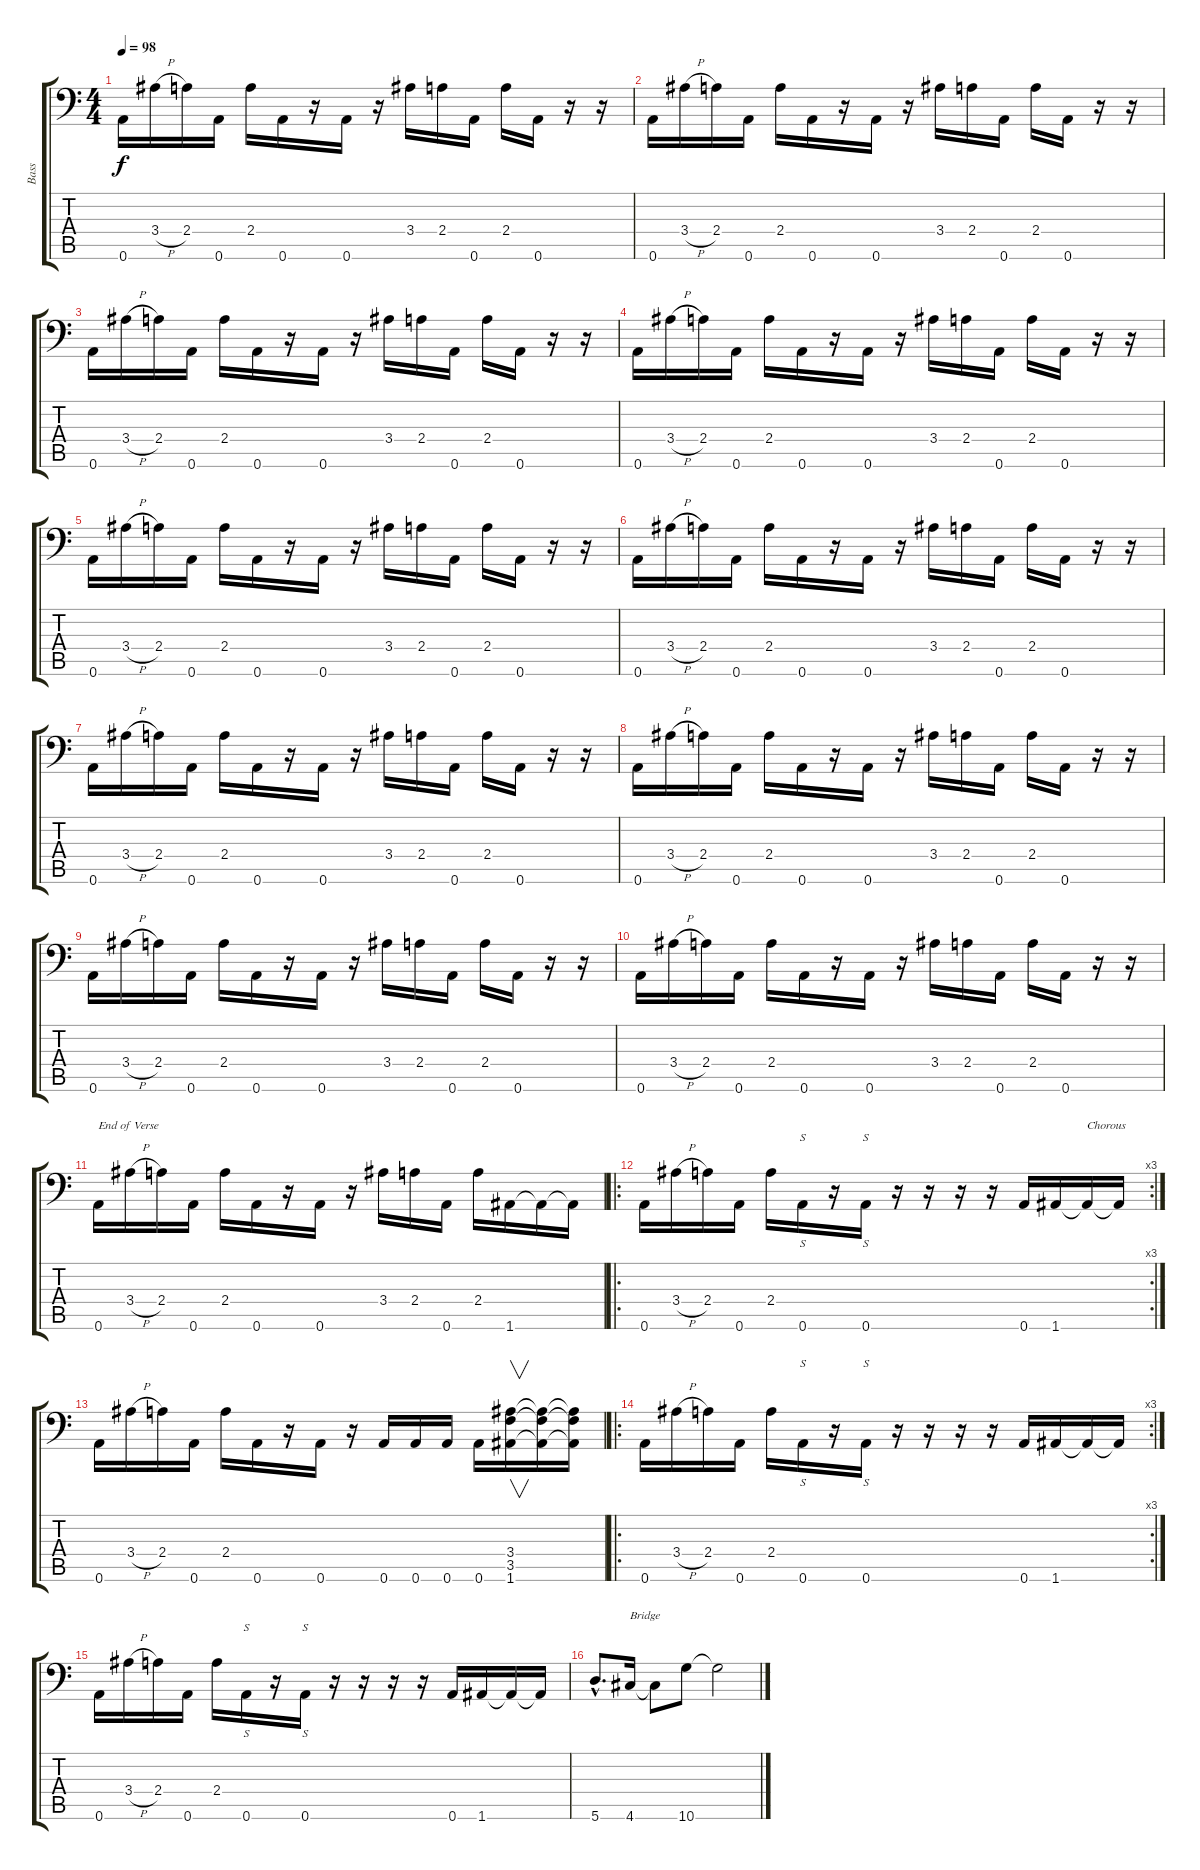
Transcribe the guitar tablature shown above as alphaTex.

\track ("Bass" "Bass") {instrument slapbass1}
\staff {score tabs}
\tuning (D3 F3 C3 G2 D2 A1) {hide}
\ts (4 4)
\tempo 98
\clef f4
\ks c
0.6.16{dy f} 3.4{h}.16 2.4.16 0.6.16 2.4.16 0.6.16 r.16 0.6.16 r.16 3.4.16 2.4.16 0.6.16 2.4.16 0.6.16 r.16 r.16 |
0.6.16 3.4{h}.16 2.4.16 0.6.16 2.4.16 0.6.16 r.16 0.6.16 r.16 3.4.16 2.4.16 0.6.16 2.4.16 0.6.16 r.16 r.16 |
0.6.16 3.4{h}.16 2.4.16 0.6.16 2.4.16 0.6.16 r.16 0.6.16 r.16 3.4.16 2.4.16 0.6.16 2.4.16 0.6.16 r.16 r.16 |
0.6.16 3.4{h}.16 2.4.16 0.6.16 2.4.16 0.6.16 r.16 0.6.16 r.16 3.4.16 2.4.16 0.6.16 2.4.16 0.6.16 r.16 r.16 |
0.6.16 3.4{h}.16 2.4.16 0.6.16 2.4.16 0.6.16 r.16 0.6.16 r.16 3.4.16 2.4.16 0.6.16 2.4.16 0.6.16 r.16 r.16 |
0.6.16 3.4{h}.16 2.4.16 0.6.16 2.4.16 0.6.16 r.16 0.6.16 r.16 3.4.16 2.4.16 0.6.16 2.4.16 0.6.16 r.16 r.16 |
0.6.16 3.4{h}.16 2.4.16 0.6.16 2.4.16 0.6.16 r.16 0.6.16 r.16 3.4.16 2.4.16 0.6.16 2.4.16 0.6.16 r.16 r.16 |
0.6.16 3.4{h}.16 2.4.16 0.6.16 2.4.16 0.6.16 r.16 0.6.16 r.16 3.4.16 2.4.16 0.6.16 2.4.16 0.6.16 r.16 r.16 |
0.6.16 3.4{h}.16 2.4.16 0.6.16 2.4.16 0.6.16 r.16 0.6.16 r.16 3.4.16 2.4.16 0.6.16 2.4.16 0.6.16 r.16 r.16 |
0.6.16 3.4{h}.16 2.4.16 0.6.16 2.4.16 0.6.16 r.16 0.6.16 r.16 3.4.16 2.4.16 0.6.16 2.4.16 0.6.16 r.16 r.16 |
0.6.16{txt "End of Verse"} 3.4{h}.16 2.4.16 0.6.16 2.4.16 0.6.16 r.16 0.6.16 r.16 3.4.16 2.4.16 0.6.16 2.4.16 1.6.16 1.6{t}.16 1.6{t}.16 |
\ro
\rc 3
0.6.16 3.4{h}.16 2.4.16 0.6.16 2.4.16 0.6.16{s} r.16 0.6.16{s} r.16 r.16 r.16 r.16 0.6.16 1.6.16 1.6{t}.16{txt "Chorous"} 1.6{t}.16 |
0.6.16 3.4{h}.16 2.4.16 0.6.16 2.4.16 0.6.16 r.16 0.6.16 r.16 0.6.16 0.6.16 0.6.16 0.6.16 (3.4 3.5 1.6).16{v} (3.4{t} 3.5{t} 1.6{t}).16 (3.4{t} 3.5{t} 1.6{t}).16 |
\ro
\rc 3
0.6.16 3.4{h}.16 2.4.16 0.6.16 2.4.16 0.6.16{s} r.16 0.6.16{s} r.16 r.16 r.16 r.16 0.6.16 1.6.16 1.6{t}.16 1.6{t}.16 |
0.6.16 3.4{h}.16 2.4.16 0.6.16 2.4.16 0.6.16{s} r.16 0.6.16{s} r.16 r.16 r.16 r.16 0.6.16 1.6.16 1.6{t}.16 1.6{t}.16 |
5.6{hac}.8{d} 4.6.16{txt "Bridge"} 4.6{t}.8 10.6.8 10.6{t}.2
